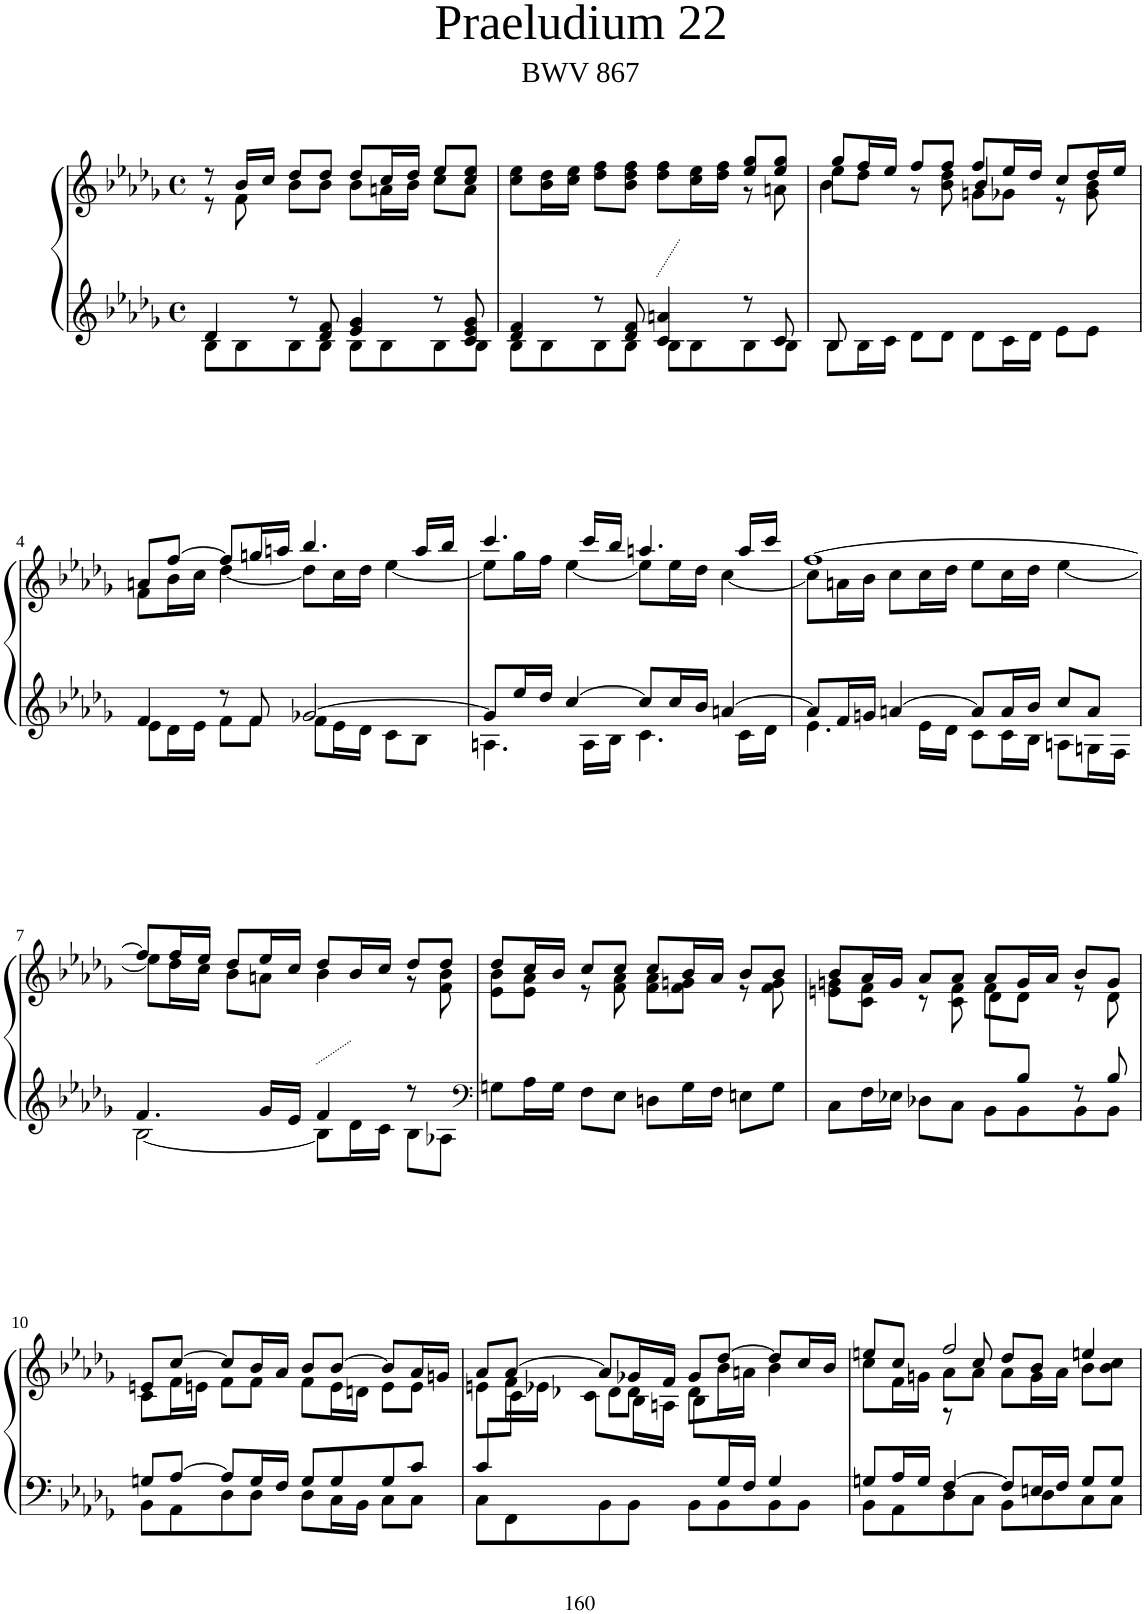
**kern	**kern
*part1	*part1
*staff2	*staff1
*I"Piano	*
*I'Pno	*
*clefG2	*clefG2
*k[b-e-a-d-g-]	*k[b-e-a-d-g-]
*M4/4	*M4/4
*met(c)	*met(c)
=1	=1
*^	*^
4d-/	8B-\L	8r	8r
.	8B-\	16b-/LL	8f\
.	.	16cc/JJ	.
8r	8B-\	8dd-/L	8b-\L
8d-/ 8f/	8B-\J	8dd-/J	8b-\J
4e-/ 4g-/	8B-\L	8dd-/L	8b-\L
.	8B-\	16cc/L	16an\L
.	.	16dd-/JJ	16b-\JJ
8r	8B-\	8ee-/L	8cc\L
8c/ 8e-/ 8g-/	8B-\J	8cc/ 8ee-/J	8a\J
=2	=2	=2	=2
4d-/ 4f/	8B-\L	8cc\ 8ee-\L	2.ryy
.	8B-\	16b-\ 16dd-\L	.
.	.	16cc\ 16ee-\JJ	.
8r	8B-\	8dd-\ 8ff\L	.
8d-/ 8f/	8B-\J	8b-\ 8dd-\ 8ff\J	.
4c/ 4an/	8B-\L	8dd-\ 8ff\L	.
.	8B-\	16cc\ 16ee-\L	.
.	.	16dd-\ 16ff\JJ	.
8r	8B-\	8ee-/ 8gg-/L	8r
8c/	8B-\J	8ee-/ 8gg-/J	8an\
=3	=3	=3	=3
*	*	*	*^
8B-/	8B-\L	8gg-/L	8ee-\L	4b-\
8ryy	16B-\L	16ff/L	8dd-\J	.
.	16c\JJ	16ee-/JJ	.	.
4ryy	8d-\L	8ff/L	8r	4ryy
.	8d-\J	8ff/J	8b-\ 8dd-\	.
2ryy	8d-\L	8ff/L	4b-/	8gn\L
.	16c\L	16ee-/L	.	8g-X\J
.	16d-\JJ	16dd-/JJ	.	.
.	8e-\L	8cc/L	8r	4ryy
.	8e-\J	16dd-/L	8g-\ 8b-\	.
.	.	16ee-/JJ	.	.
*	*	*	*v	*v
!!LO:LB:g=z
=4	=4	=4	=4
4f/	8e-\L	8an/L	8f\L
.	16d-\L	[8ff/J	16b-\L
.	16e-\JJ	.	16cc\JJ
8r	8f\L	8ff/L]	[4dd-\
8f/	8f\J	16ggn/L	.
.	.	16aan/JJ	.
[2g-X/	8f\L	4.bb-/	8dd-\L]
.	16e-\L	.	16cc\L
.	16d-\JJ	.	16dd-\JJ
.	8c\L	.	[4ee-\
.	8B-\J	16aa/LL	.
.	.	16bb-/JJ	.
=5	=5	=5	=5
8g-/L]	4.An\	4.ccc/	8ee-\L]
16ee-/L	.	.	16gg-\L
16dd-/JJ	.	.	16ff\JJ
[4cc/	.	.	[4ee-\
.	16A\LL	16ccc/LL	.
.	16B-\JJ	16bb-/JJ	.
8cc/L]	4.c\	4.aan/	8ee-\L]
16cc/L	.	.	16ee-\L
16b-/JJ	.	.	16dd-\JJ
[4an/	.	.	[4cc\
.	16c\LL	16aa/LL	.
.	16d-\JJ	16ccc/JJ	.
=6	=6	=6	=6
8a/L]	4.e-\	[1ff	8cc\L]
16f/L	.	.	16an\L
16gn/JJ	.	.	16b-\JJ
[4an/	.	.	8cc\L
.	16e-\LL	.	16cc\L
.	16d-\JJ	.	16dd-\JJ
8a/L]	8c\L	.	8ee-\L
16a/L	16c\L	.	16cc\L
16b-/JJ	16B-\JJ	.	16dd-\JJ
8cc/L	8An\L	.	[4ee-\
8a/J	16Gn\L	.	.
.	16F\JJ	.	.
!!LO:LB:g=z	!!
=7	=7	=7	=7
4.f/	[2B-\	8ff/L]	8ee-\L]
.	.	16ff/L	16dd-\L
.	.	16ee-/JJ	16cc\JJ
.	.	8dd-/L	8b-\L
16g-/LL	.	16ee-/L	8an\J
16e-/JJ	.	16cc/JJ	.
4f/	8B-\L]	8dd-/L	4b-\
.	16d-\L	16b-/L	.
.	16c\JJ	16cc/JJ	.
8r	8B-\L	8dd-/L	8r
8ryy	8A-X\J	8dd-/J	8f\ 8b-\
*v	*v	*	*
=8	=8	=8
*clefF4	*	*
8Gn\L	8dd-/L	8e-\ 8b-\L
16A-\L	16cc/L	8e-\ 8a-\J
16G\JJ	16b-/JJ	.
8F\L	8cc/L	8r
8E-\J	8cc/J	8f\ 8a-\
8Dn\L	8cc/L	8f\ 8a-\L
16G\L	16b-/L	8f\ 8gn\J
16F\JJ	16a-/JJ	.
8En\L	8b-/L	8r
8G\J	8b-/J	8f\ 8g\
=9	=9	=9
*^	*	*^
*	*^	*	*	*
8ryy	2ryy	8C\L	8b-/L	8en\ 8gn\L	2ryy
.	.	16F\L	16a-/L	8c\ 8f\J	.
.	.	16E-X\JJ	16g/JJ	.	.
.	.	8D-X\L	8a-/L	8r	.
.	.	8C\J	8a-/J	8c\ 8f\	.
.	4ryy	8BB-\L	8a-/L	8f\L	8d-\L
8B-/J	.	8BB-\	16g/L	8d-\J	4.ryy
.	.	.	16a-/JJ	.	.
4ryy	8r	8BB-\	8b-/L	8r	.
.	8B-/	8BB-\J	8g/J	8d-\	.
*	*v	*v	*	*	*
*	*	*	*v	*v
!!LO:LB:g=z
=10	=10	=10	=10
8Gn/L	8BB-\L	8en/L	8c\L
[8A-/J	8AA-\	[8cc/J	16f\L
.	.	.	16en\JJ
8A-/L]	8D-\	8cc/L]	8f\L
16G/L	8D-\J	16b-/L	8f\J
16F/JJ	.	16a-/JJ	.
8G/L	8D-\L	8b-/L	8f\L
8G/	16C\L	[8b-/J	16e\L
.	16BB-\JJ	.	16dn\JJ
8G/	8C\L	8b-/L]	8e\L
8c/J	8C\J	16a-/L	8e\J
.	.	16gn/JJ	.
=11	=11	=11	=11
*	*^	*^	*^
8ryy	8c/L	8C\L	8a-/L	8en\L	2ryy	8ryy
.	4.ryy	8FF\	[8a-/J	8c\J	.	16f\L
.	.	.	.	.	.	16e-X\JJ
.	.	8BB-\	8a-/L]	8c\L	.	8d-X\L
.	.	8BB-\J	16g-X/L	16B-\L	.	8d-\J
.	.	.	16f/JJ	16An\JJ	.	.
.	2ryy	8BB-\L	8g-/L	8B-\L	8d-\L	2ryy
16G-/L	.	8BB-\	[8dd-/J	4.ryy	16b-\L	.
16F/JJ	.	.	.	.	16an\JJ	.
4G-/	.	8BB-\	8dd-/L]	.	4b-\	.
.	.	8BB-\J	16cc/L	.	.	.
.	.	.	16b-/JJ	.	.	.
*	*v	*v	*	*	*	*
*	*	*	*	*v	*v
=12	=12	=12	=12	=12
8Gn/L	8BB-\L	8een/L	8cc\L	4ryy
16A-/L	8AA-\	8cc/J	16f\L	.
16G/JJ	.	.	16gn\JJ	.
[4F/	8D-\	2ff/	8a-\L	8r
.	8C\J	.	8a-\J	8cc/
8F/L]	8BB-\L	.	8a-\L	8dd-/L
16En/L	8D-\	.	16g\L	8b-/J
16F/JJ	.	.	16a-\JJ	.
8G/L	8C\	4een/	8b-\L	4ryy
8G/J	8C\J	.	8b-\ 8cc\J	.
*v	*v	*	*	*
*	*v	*v	*v
=	=
*-	*-
